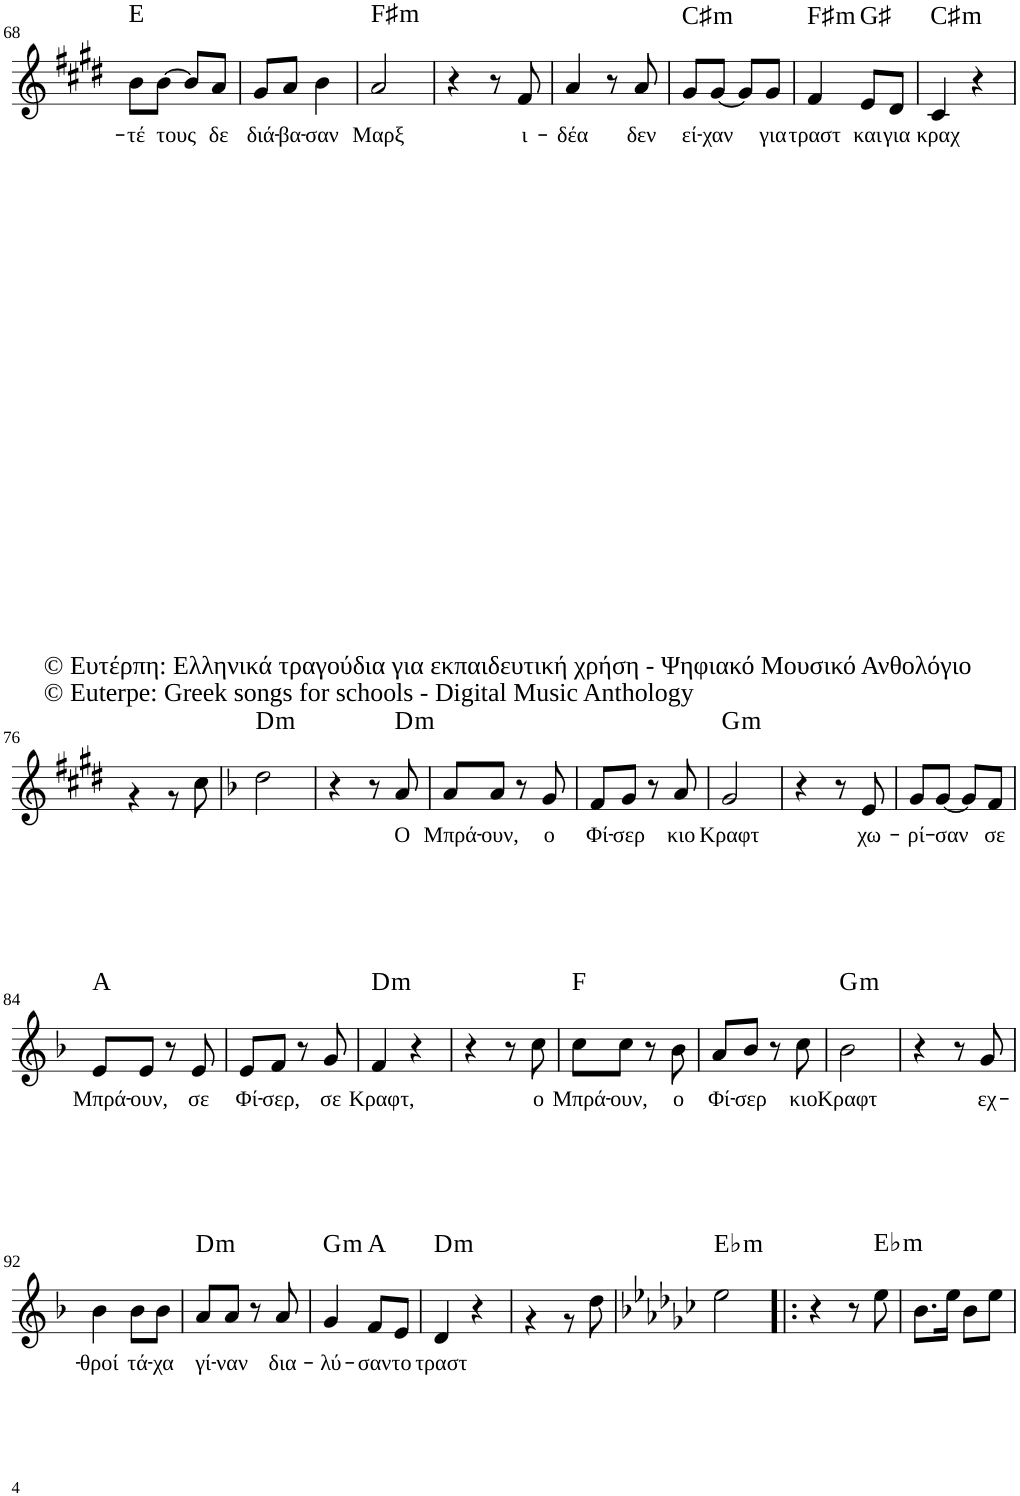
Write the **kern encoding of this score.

**kern	**text	**harte
*part1	*part1	*part1
*staff1	*staff1	*
!!LO:PB:g=z
*clefG2	*	*
*k[f#c#g#d#]	*	*
*M2/4	*	*
=68	=68	=68
!LO:TX:b:t=© Ευτέρπη&colon; Ελληνικά τραγούδια για εκπαιδευτική χρήση ‐ Ψηφιακό Μουσικό Ανθολόγιο	!	!
!LO:TX:b:t=© Euterpe&colon; Greek songs for schools ‐ Digital Music Anthology	!	!
!	!LO:LY:b	!
8b\L	-τέ	E:maj
!	!LO:LY:b	!
[8b\J	τους	.
8b/L]	.	.
!	!LO:LY:b	!
8a/J	δε	.
=69	=69	=69
!	!LO:LY:b	!
8g#/L	διά-	.
!	!LO:LY:b	!
8a/J	-βα-	.
!	!LO:LY:b	!
4b\	-σαν	.
=70	=70	=70
!	!LO:LY:b	!LO:H:kt=m
2a/	Μαρξ	F#:min
=71	=71	=71
4r	.	.
8r	.	.
!	!LO:LY:b	!
8f#/	ι-	.
=72	=72	=72
!	!LO:LY:b	!
4a/	-δέα	.
8r	.	.
!	!LO:LY:b	!
8a/	δεν	.
=73	=73	=73
!	!LO:LY:b	!LO:H:kt=m
8g#/L	εί-	C#:min
!	!LO:LY:b	!
[8g#/J	-χαν	.
8g#/L]	.	.
!	!LO:LY:b	!
8g#/J	για	.
=74	=74	=74
!	!LO:LY:b	!LO:H:kt=m
4f#/	τραστ	F#:min
!	!LO:LY:b	!
8e/L	και	G#:maj
!	!LO:LY:b	!
8d#/J	για	.
=75	=75	=75
!	!LO:LY:b	!LO:H:kt=m
4c#/	κραχ	C#:min
4r	.	.
!!LO:LB:g=z
=76	=76	=76
*^	*	*
2ryy	4r	.	.
.	8r	.	.
.	8cc#\	.	.
*v	*v	*	*
=77	=77	=77
*k[b-]	*	*
*^	*	*
!	!	!	!LO:H:kt=m
*v	*v	*	*
2dd\	.	D:min
=78	=78	=78
4r	.	.
8r	.	.
!	!LO:LY:b	!LO:H:kt=m
8a/	Ο	D:min
=79	=79	=79
!	!LO:LY:b	!
8a/L	Μπρά-	.
!	!LO:LY:b	!
8a/J	-ουν,	.
8r	.	.
!	!LO:LY:b	!
8g/	ο	.
=80	=80	=80
!	!LO:LY:b	!
8f/L	Φί-	.
!	!LO:LY:b	!
8g/J	-σερ	.
8r	.	.
!	!LO:LY:b	!
8a/	κιο	.
=81	=81	=81
!	!LO:LY:b	!LO:H:kt=m
2g/	Κραφτ	G:min
=82	=82	=82
4r	.	.
8r	.	.
!	!LO:LY:b	!
8e/	χω-	.
=83	=83	=83
!	!LO:LY:b	!
8g/L	-ρί-	.
!	!LO:LY:b	!
[8g/J	-σαν	.
8g/L]	.	.
!	!LO:LY:b	!
8f/J	σε	.
!!LO:LB:g=z
=84	=84	=84
!	!LO:LY:b	!
8e/L	Μπρά-	A:maj
!	!LO:LY:b	!
8e/J	-ουν,	.
8r	.	.
!	!LO:LY:b	!
8e/	σε	.
=85	=85	=85
!	!LO:LY:b	!
8e/L	Φί-	.
!	!LO:LY:b	!
8f/J	-σερ,	.
8r	.	.
!	!LO:LY:b	!
8g/	σε	.
=86	=86	=86
!	!LO:LY:b	!LO:H:kt=m
4f/	Κραφτ,	D:min
4r	.	.
=87	=87	=87
4r	.	.
8r	.	.
!	!LO:LY:b	!
8cc\	ο	.
=88	=88	=88
!	!LO:LY:b	!
8cc\L	Μπρά-	F:maj
!	!LO:LY:b	!
8cc\J	-ουν,	.
8r	.	.
!	!LO:LY:b	!
8b-\	ο	.
=89	=89	=89
!	!LO:LY:b	!
8a/L	Φί-	.
!	!LO:LY:b	!
8b-/J	-σερ	.
8r	.	.
!	!LO:LY:b	!
8cc\	κιο	.
=90	=90	=90
!	!LO:LY:b	!LO:H:kt=m
2b-\	Κραφτ	G:min
=91	=91	=91
4r	.	.
8r	.	.
!	!LO:LY:b	!
8g/	εχ-	.
!!LO:LB:g=z
=92	=92	=92
!	!LO:LY:b	!
4b-\	-θροί	.
!	!LO:LY:b	!
8b-\L	τά-	.
!	!LO:LY:b	!
8b-\J	-χα	.
=93	=93	=93
!	!LO:LY:b	!LO:H:kt=m
8a/L	γί-	D:min
!	!LO:LY:b	!
8a/J	-ναν	.
8r	.	.
!	!LO:LY:b	!
8a/	δια-	.
=94	=94	=94
!	!LO:LY:b	!LO:H:kt=m
4g/	-λύ-	G:min
!	!LO:LY:b	!
8f/L	-σαν	A:maj
!	!LO:LY:b	!
8e/J	το	.
=95	=95	=95
!	!LO:LY:b	!LO:H:kt=m
4d/	τραστ	D:min
4r	.	.
=96	=96	=96
*^	*	*
2ryy	4r	.	.
.	8r	.	.
.	8dd\	.	.
*v	*v	*	*
=97	=97	=97
*k[b-e-a-d-g-c-]	*	*
*^	*	*
!	!	!	!LO:H:kt=m
*v	*v	*	*
2ee-\	.	Eb:min
=98!|:	=98!|:	=98!|:
4r	.	.
8r	.	.
!	!	!LO:H:kt=m
8ee-\	.	Eb:min
=99	=99	=99
8.b-\L	.	.
16ee-\Jk	.	.
8b-\L	.	.
8ee-\J	.	.
=	=	=
*-	*-	*-
